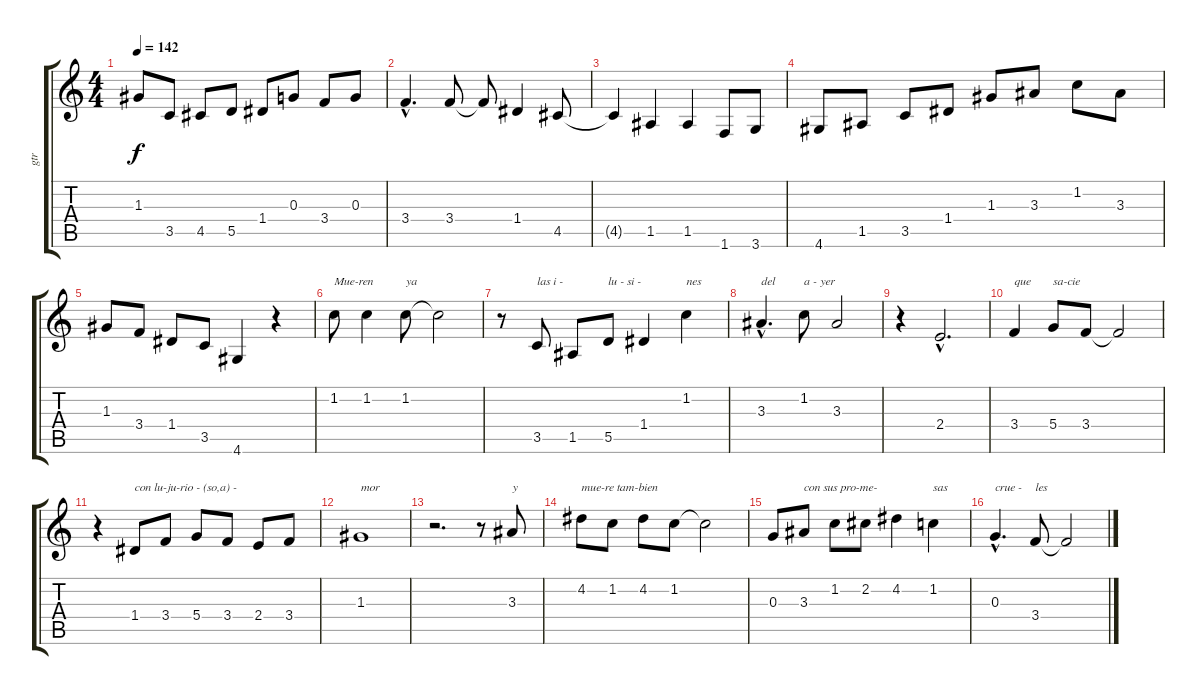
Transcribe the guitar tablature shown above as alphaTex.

\track ("gtr" "gtr") {instrument acousticguitarnylon}
\staff {score tabs}
\tuning (E4 B3 G3 D3 A2 E2) {hide}
\ts (4 4)
\tempo 142
\clef g2
\ks c
1.3.8{dy f} 3.5.8 4.5.8 5.5.8 1.4.8 0.3.8 3.4.8 0.3.8 |
3.4{hac}.4{d} 3.4.8 3.4{t}.8 1.4.4 4.5.8 |
4.5{t}.4 1.5.4 1.5.4 1.6.8 3.6.8 |
4.6.8 1.5.8 3.5.8 1.4.8 1.3.8 3.3.8 1.2.8 3.3.8 |
1.3.8 3.4.8 1.4.8 3.5.8 4.6.4 r.4 |
1.2.8{txt "Mue-ren"} 1.2.4 1.2.8{txt "ya"} 1.2{t}.2 |
r.8 3.5.8{txt "las i -"} 1.5.8 5.5.8{txt "lu - si -"} 1.4.4 1.2.4{txt "nes"} |
3.3{hac}.4{d txt "del"} 1.2.8{txt "a - yer"} 3.3.2 |
r.4 2.4{hac}.2{d} |
3.4.4{txt "que"} 5.4.8{txt "sa-cie"} 3.4.8 3.4{t}.2 |
r.4 1.4.8{txt "con lu-ju-rio - (so,a) -"} 3.4.8 5.4.8 3.4.8 2.4.8 3.4.8 |
1.3.1{txt "mor"} |
r.2{d} r.8 3.3.8{txt "y"} |
4.2.8{txt "mue-re tam-bien"} 1.2.8 4.2.8 1.2.8 1.2{t}.2 |
0.3.8 3.3.8{txt "con sus pro-me-"} 1.2.8 2.2.8 4.2.4 1.2.4{txt "sas"} |
0.3{hac}.4{d txt "crue -"} 3.4.8{txt "les"} 3.4{t}.2
